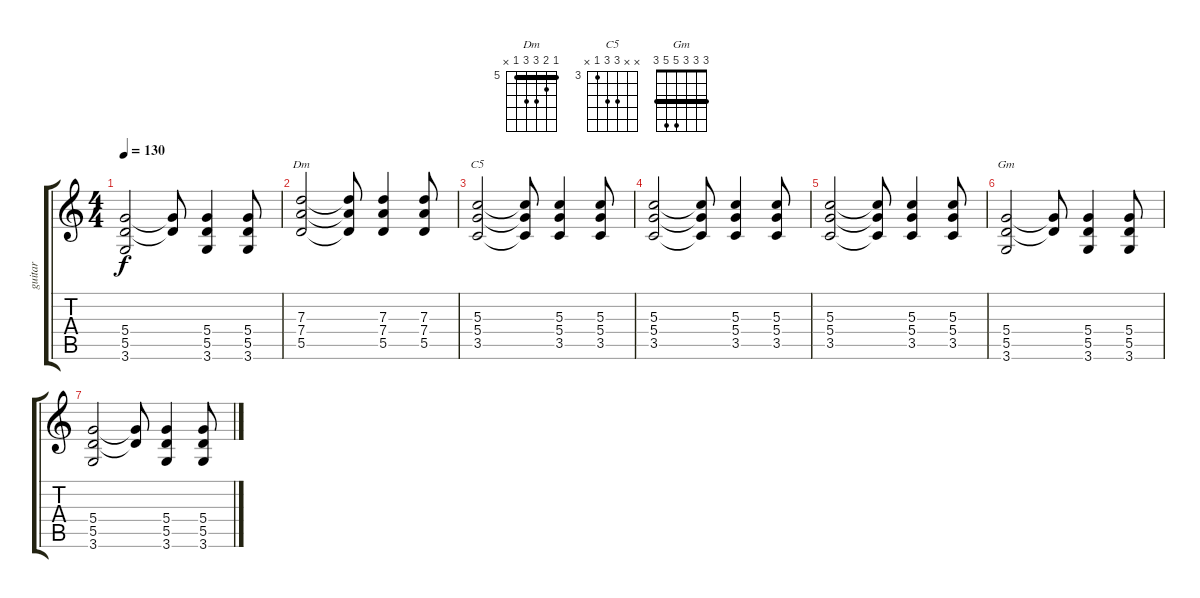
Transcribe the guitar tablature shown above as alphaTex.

\track ("guitar" "guitar") {instrument overdrivenguitar}
\staff {score tabs}
\tuning (E4 B3 G3 D3 A2 E2) {hide}
\chord ("Dm" 5 6 7 7 5 x) {firstfret 5 barre 5}
\chord ("C5" x x 5 5 3 x) {firstfret 3}
\chord ("Gm" 3 3 3 5 5 3) {barre 3}
\ts (4 4)
\tempo 130
\clef g2
\ks c
(5.4 5.5 3.6).2{dy f} (5.4{t} 5.5{t}).8 (5.4 5.5 3.6).4 (5.4 5.5 3.6).8 |
(7.3 7.4 5.5).2{ch "Dm"} (7.3{t} 7.4{t} 5.5{t}).8 (7.3 7.4 5.5).4 (7.3 7.4 5.5).8 |
(5.3 5.4 3.5).2{ch "C5"} (5.3{t} 5.4{t} 3.5{t}).8 (5.3 5.4 3.5).4 (5.3 5.4 3.5).8 |
(5.3 5.4 3.5).2 (5.3{t} 5.4{t} 3.5{t}).8 (5.3 5.4 3.5).4 (5.3 5.4 3.5).8 |
(5.3 5.4 3.5).2 (5.3{t} 5.4{t} 3.5{t}).8 (5.3 5.4 3.5).4 (5.3 5.4 3.5).8 |
(5.4 5.5 3.6).2{ch "Gm"} (5.4{t} 5.5{t}).8 (5.4 5.5 3.6).4 (5.4 5.5 3.6).8 |
(5.4 5.5 3.6).2 (5.4{t} 5.5{t}).8 (5.4 5.5 3.6).4 (5.4 5.5 3.6).8
